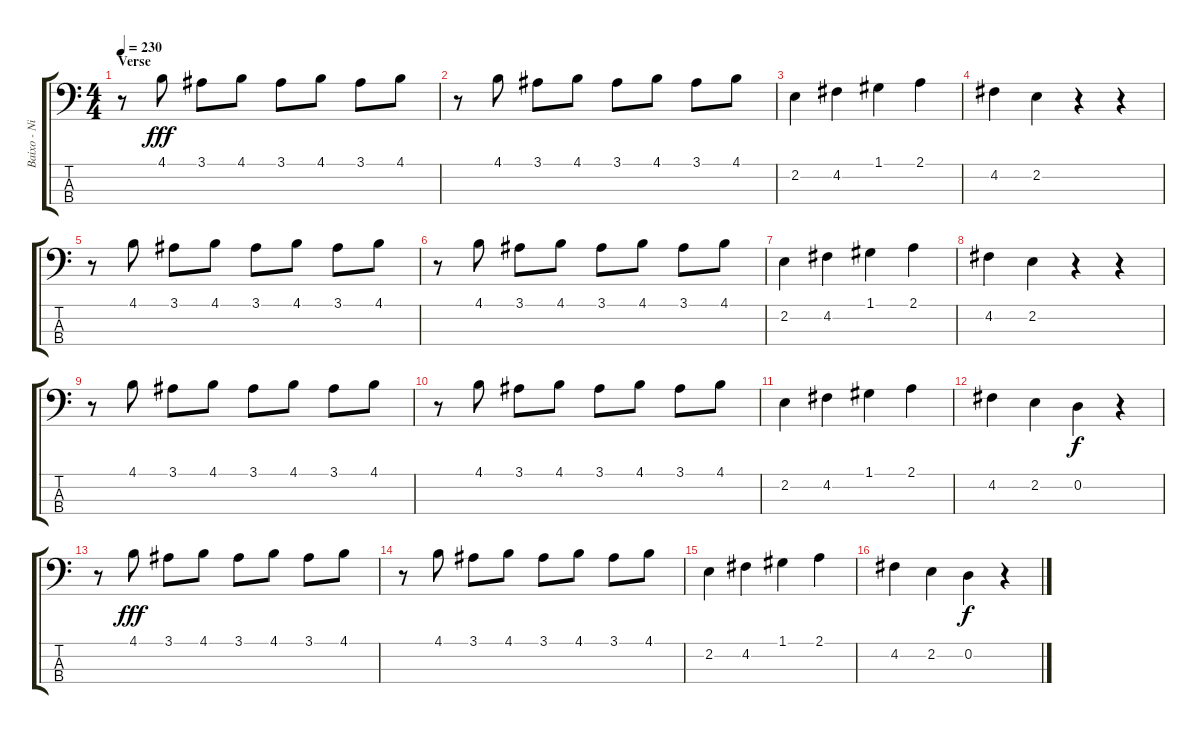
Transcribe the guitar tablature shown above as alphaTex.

\track ("Baixo - Nikola" "Baixo - Ni") {instrument electricbasspick}
\staff {score tabs}
\tuning (G2 D2 A1 E1) {hide}
\ts (4 4)
\section ("" "Verse")
\tempo 230
\clef f4
\ks c
r.8{dy fff} 4.1.8 3.1.8 4.1.8 3.1.8 4.1.8 3.1.8 4.1.8 |
r.8 4.1.8 3.1.8 4.1.8 3.1.8 4.1.8 3.1.8 4.1.8 |
2.2.4 4.2.4 1.1.4 2.1.4 |
4.2.4 2.2.4 r.4 r.4 |
r.8 4.1.8 3.1.8 4.1.8 3.1.8 4.1.8 3.1.8 4.1.8 |
r.8 4.1.8 3.1.8 4.1.8 3.1.8 4.1.8 3.1.8 4.1.8 |
2.2.4 4.2.4 1.1.4 2.1.4 |
4.2.4 2.2.4 r.4 r.4 |
r.8 4.1.8 3.1.8 4.1.8 3.1.8 4.1.8 3.1.8 4.1.8 |
r.8 4.1.8 3.1.8 4.1.8 3.1.8 4.1.8 3.1.8 4.1.8 |
2.2.4 4.2.4 1.1.4 2.1.4 |
4.2.4 2.2.4 0.2.4{dy f} r.4 |
r.8 4.1.8{dy fff} 3.1.8 4.1.8 3.1.8 4.1.8 3.1.8 4.1.8 |
r.8 4.1.8 3.1.8 4.1.8 3.1.8 4.1.8 3.1.8 4.1.8 |
2.2.4 4.2.4 1.1.4 2.1.4 |
4.2.4 2.2.4 0.2.4{dy f} r.4
